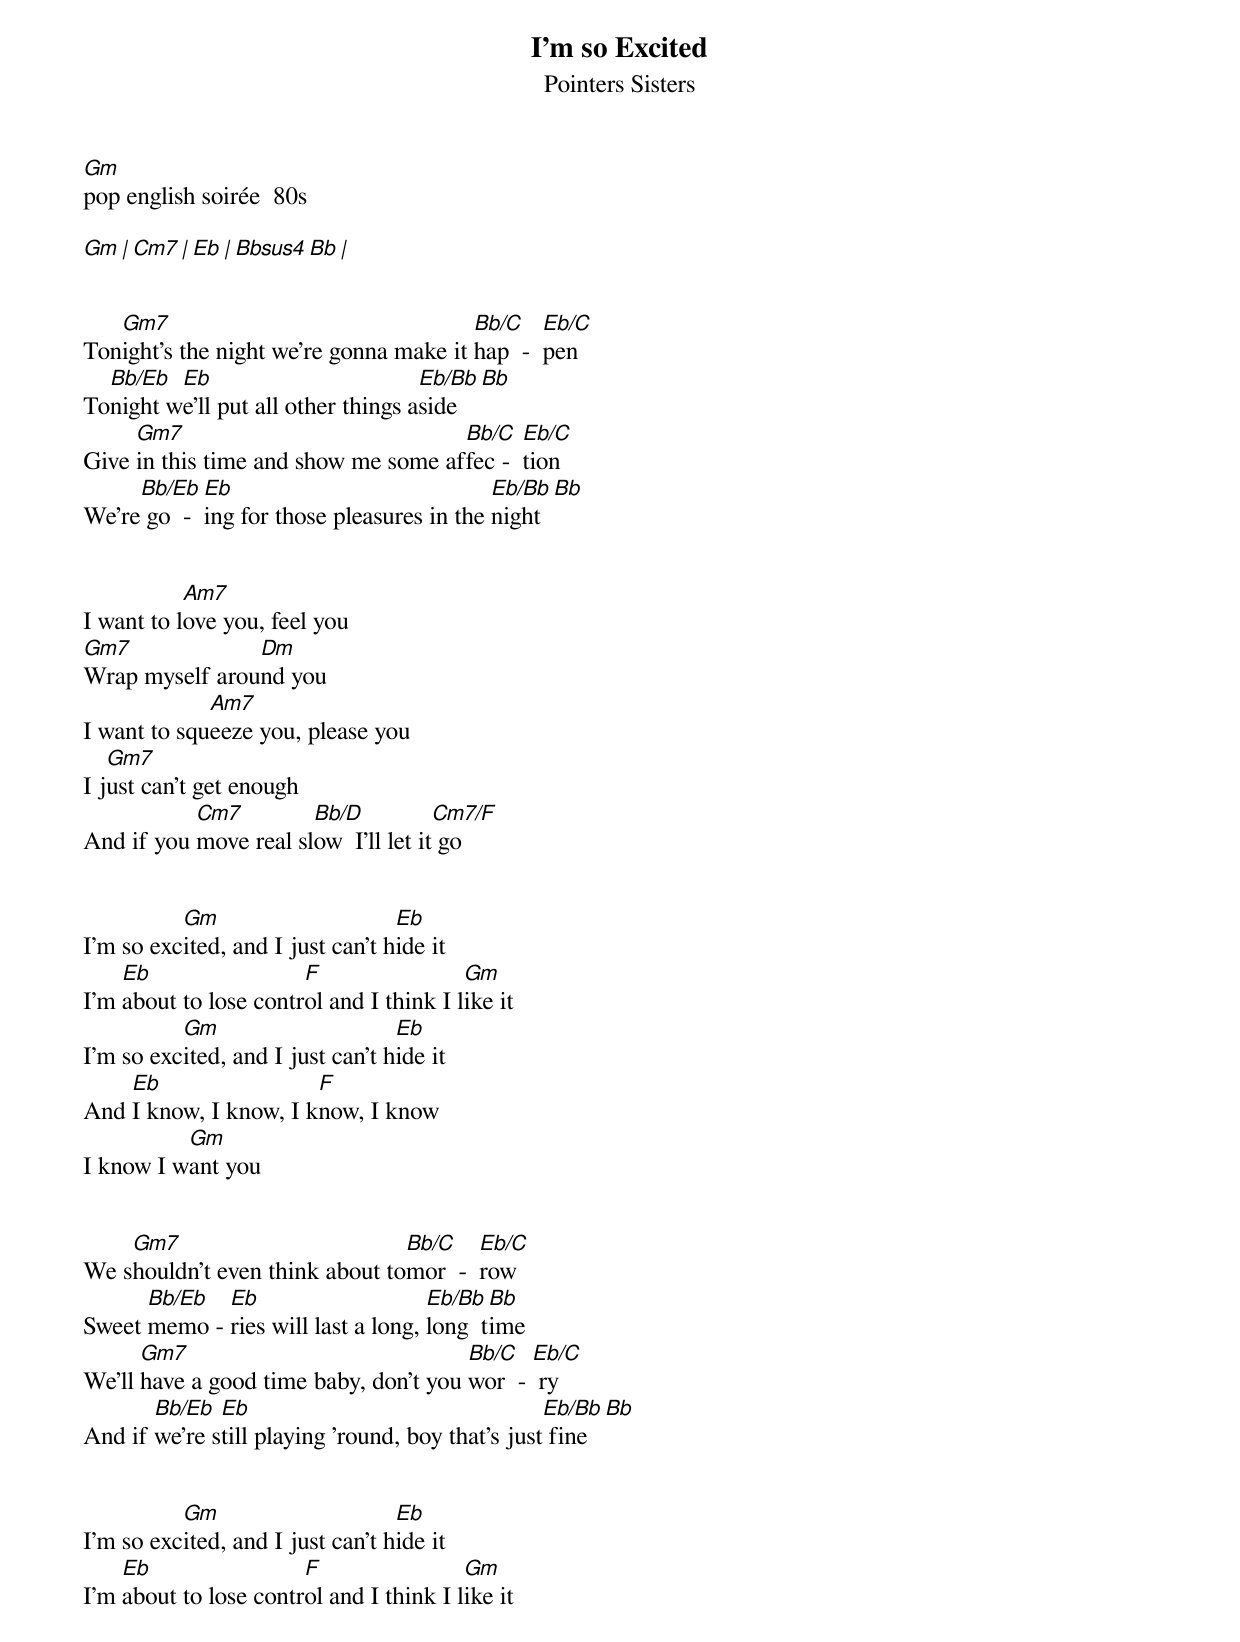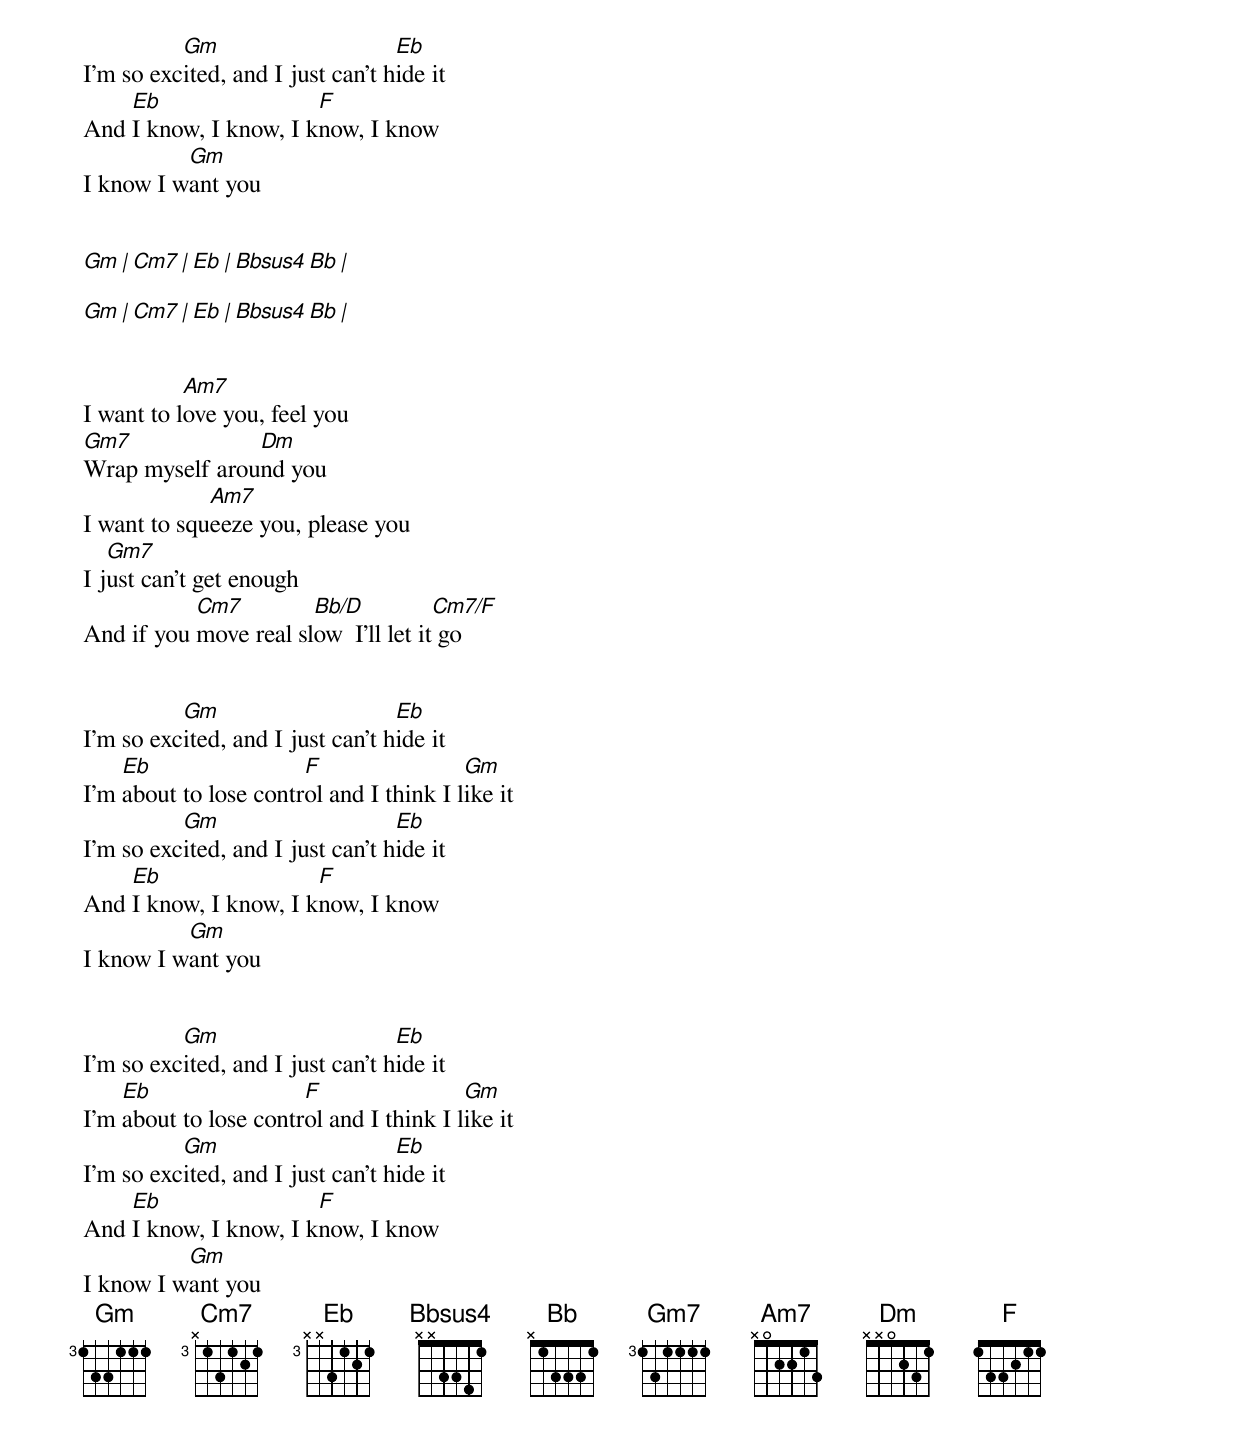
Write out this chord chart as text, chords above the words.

I'm so Excited
Pointers Sisters
Gm
pop english soirée  80s

Gm    | Cm7   | Eb    | Bbsus4  Bb     |


   Gm7                                  Bb/C    Eb/C
Tonight's the night we're gonna make it hap  -  pen
  Bb/Eb  Eb                         Eb/Bb   Bb
Tonight we'll put all other things aside
     Gm7                             Bb/C   Eb/C
Give in this time and show me some affec -  tion
     Bb/Eb   Eb                             Eb/Bb  Bb
We're go  -  ing for those pleasures in the night


           Am7
I want to love you, feel you
Gm7             Dm
Wrap myself around you
             Am7
I want to squeeze you, please you
   Gm7
I just can't get enough
           Cm7         Bb/D           Cm7/F
And if you move real slow  I'll let it go


          Gm                      Eb
I'm so excited, and I just can't hide it
    Eb                 F                 Gm
I'm about to lose control and I think I like it
          Gm                      Eb
I'm so excited, and I just can't hide it
    Eb                 F
And I know, I know, I know, I know
          Gm
I know I want you


    Gm7                         Bb/C    Eb/C
We shouldn't even think about tomor  -  row
      Bb/Eb  Eb                     Eb/Bb  Bb
Sweet memo - ries will last a long, long  time
      Gm7                              Bb/C   Eb/C
We'll have a good time baby, don't you wor  -  ry
       Bb/Eb  Eb                                  Eb/Bb  Bb
And if we're still playing 'round, boy that's just fine


          Gm                      Eb
I'm so excited, and I just can't hide it
    Eb                 F                 Gm
I'm about to lose control and I think I like it
          Gm                      Eb
I'm so excited, and I just can't hide it
    Eb                 F
And I know, I know, I know, I know
          Gm
I know I want you


Gm    | Cm7   | Eb    | Bbsus4  Bb     |

Gm    | Cm7   | Eb    | Bbsus4  Bb     |


           Am7
I want to love you, feel you
Gm7             Dm
Wrap myself around you
             Am7
I want to squeeze you, please you
   Gm7
I just can't get enough
           Cm7         Bb/D           Cm7/F
And if you move real slow  I'll let it go


          Gm                      Eb
I'm so excited, and I just can't hide it
    Eb                 F                 Gm
I'm about to lose control and I think I like it
          Gm                      Eb
I'm so excited, and I just can't hide it
    Eb                 F
And I know, I know, I know, I know
          Gm
I know I want you


          Gm                      Eb
I'm so excited, and I just can't hide it
    Eb                 F                 Gm
I'm about to lose control and I think I like it
          Gm                      Eb
I'm so excited, and I just can't hide it
    Eb                 F
And I know, I know, I know, I know
          Gm
I know I want you
